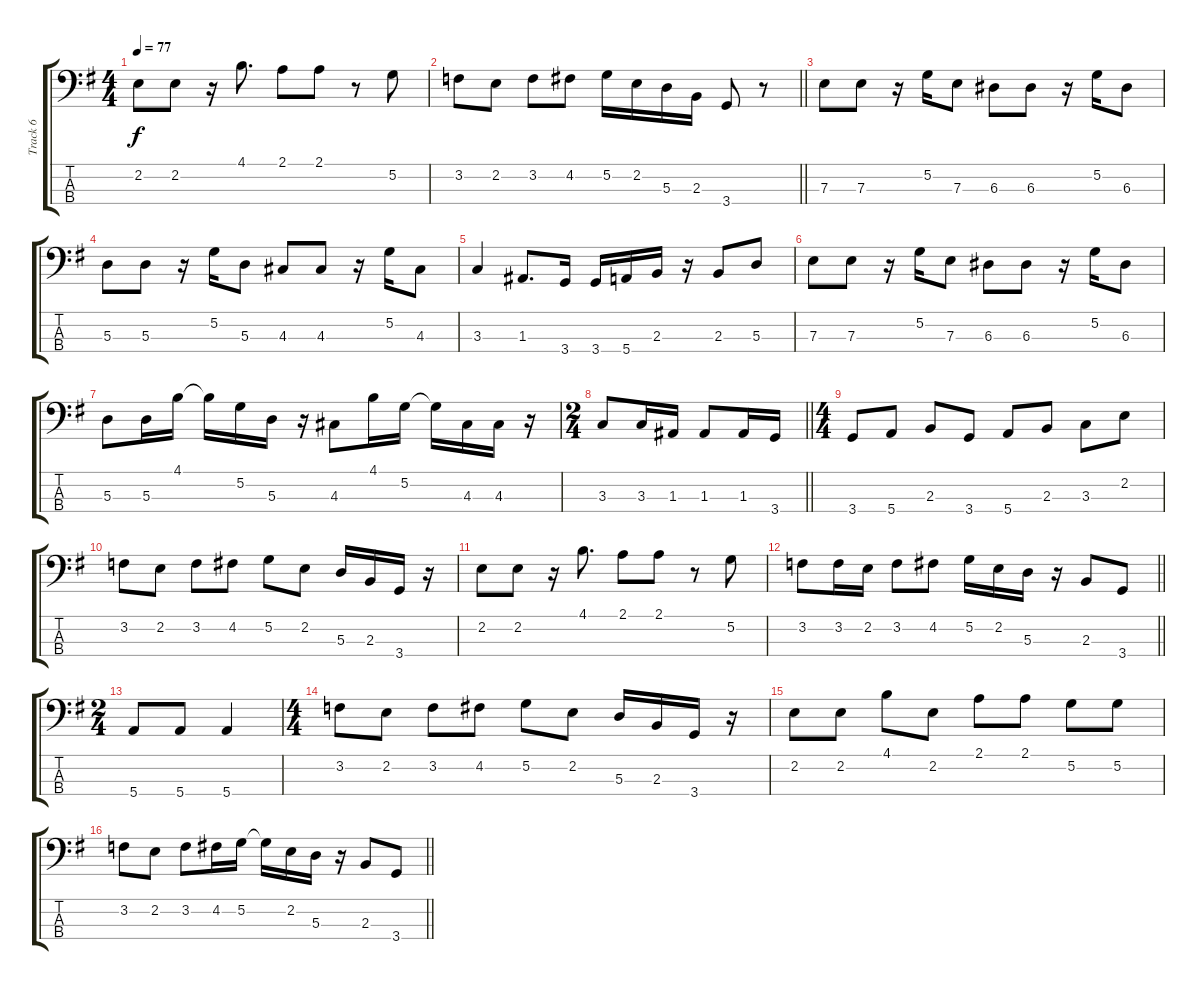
\track ("Track 6" "Track 6") {instrument electricbassfinger}
\staff {score tabs}
\tuning (G2 D2 A1 E1) {hide}
\ts (4 4)
\tempo 77
\clef f4
\ks g
2.2.8{dy f} 2.2.8 r.16 4.1.8{d} 2.1.8 2.1.8 r.8 5.2.8 |
\barLineRight lightlight
3.2.8 2.2.8 3.2.8 4.2.8 5.2.16 2.2.16 5.3.16 2.3.16 3.4.8 r.8 |
7.3.8 7.3.8 r.16 5.2.16 7.3.8 6.3.8 6.3.8 r.16 5.2.16 6.3.8 |
5.3.8 5.3.8 r.16 5.2.16 5.3.8 4.3.8 4.3.8 r.16 5.2.16 4.3.8 |
3.3.4 1.3.8{d} 3.4.16 3.4.16 5.4.16 2.3.16 r.16 2.3.8 5.3.8 |
7.3.8 7.3.8 r.16 5.2.16 7.3.8 6.3.8 6.3.8 r.16 5.2.16 6.3.8 |
5.3.8 5.3.16 4.1.16 4.1{t}.16 5.2.16 5.3.16 r.16 4.3.8 4.1.16 5.2.16 5.2{t}.16 4.3.16 4.3.16 r.16 |
\ts (2 4)
\barLineRight lightlight
3.3.8 3.3.16 1.3.16 1.3.8 1.3.16 3.4.16 |
\ts (4 4)
3.4.8 5.4.8 2.3.8 3.4.8 5.4.8 2.3.8 3.3.8 2.2.8 |
3.2.8 2.2.8 3.2.8 4.2.8 5.2.8 2.2.8 5.3.16 2.3.16 3.4.16 r.16 |
2.2.8 2.2.8 r.16 4.1.8{d} 2.1.8 2.1.8 r.8 5.2.8 |
\barLineRight lightlight
3.2.8 3.2.16 2.2.16 3.2.8 4.2.8 5.2.16 2.2.16 5.3.16 r.16 2.3.8 3.4.8 |
\ts (2 4)
5.4.8 5.4.8 5.4.4 |
\ts (4 4)
3.2.8 2.2.8 3.2.8 4.2.8 5.2.8 2.2.8 5.3.16 2.3.16 3.4.16 r.16 |
2.2.8 2.2.8 4.1.8 2.2.8 2.1.8 2.1.8 5.2.8 5.2.8 |
\barLineRight lightlight
3.2.8 2.2.8 3.2.8 4.2.16 5.2.16 5.2{t}.16 2.2.16 5.3.16 r.16 2.3.8 3.4.8
